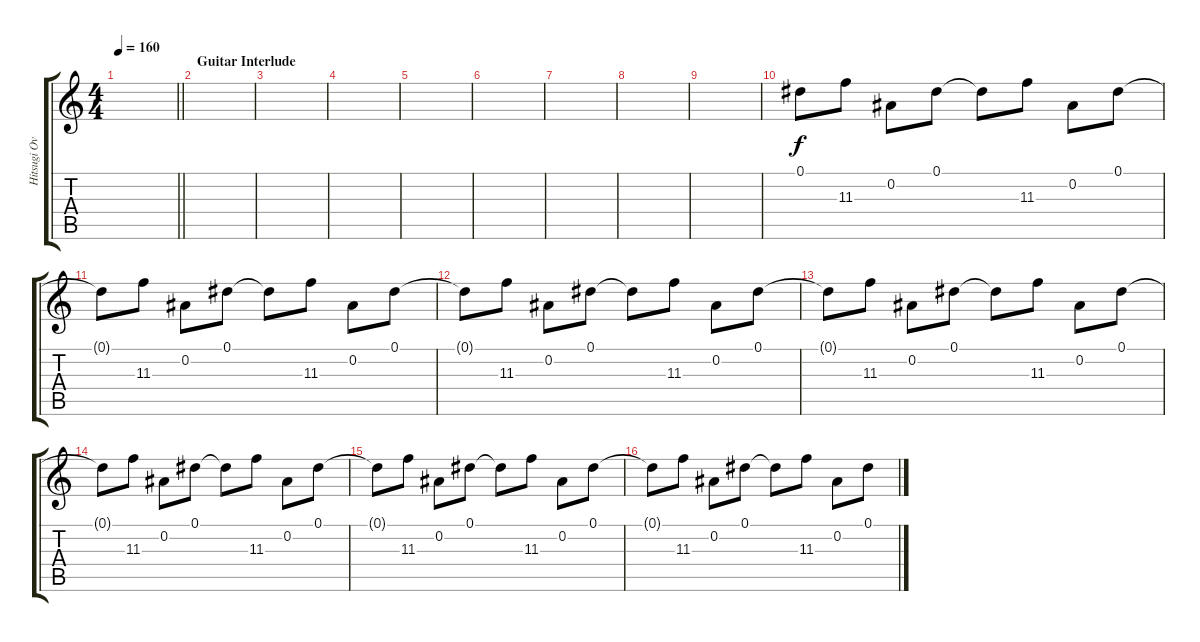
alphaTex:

\track ("Hitsugi Overdub" "Hitsugi Ov") {instrument acousticguitarsteel}
\staff {score tabs}
\tuning (Eb4 Bb3 Gb3 Db3 Ab2 Eb2) {hide}
\ts (4 4)
\tempo 160
\clef g2
\barLineRight lightlight
\ks c
|
\section ("" "Guitar Interlude")
|
|
|
|
|
|
|
|
0.1.8 11.3.8 0.2.8 0.1.8 0.1{t}.8 11.3.8 0.2.8 0.1.8 |
0.1{t}.8 11.3.8 0.2.8 0.1.8 0.1{t}.8 11.3.8 0.2.8 0.1.8 |
0.1{t}.8 11.3.8 0.2.8 0.1.8 0.1{t}.8 11.3.8 0.2.8 0.1.8 |
0.1{t}.8 11.3.8 0.2.8 0.1.8 0.1{t}.8 11.3.8 0.2.8 0.1.8 |
0.1{t}.8 11.3.8 0.2.8 0.1.8 0.1{t}.8 11.3.8 0.2.8 0.1.8 |
0.1{t}.8 11.3.8 0.2.8 0.1.8 0.1{t}.8 11.3.8 0.2.8 0.1.8 |
0.1{t}.8 11.3.8 0.2.8 0.1.8 0.1{t}.8 11.3.8 0.2.8 0.1.8
